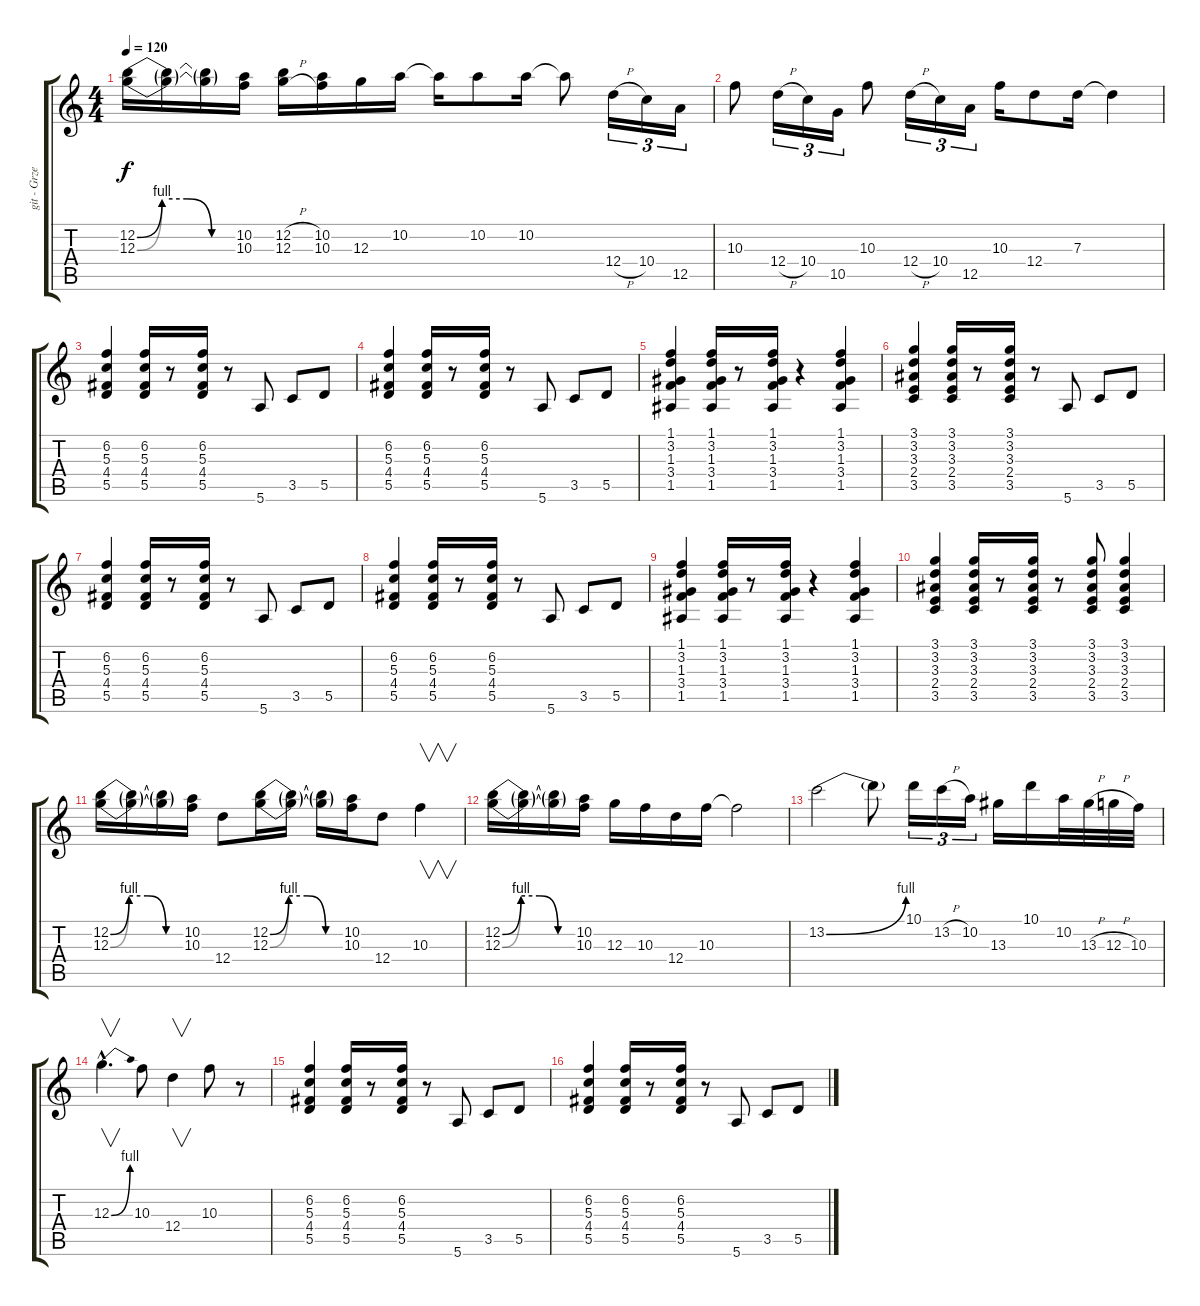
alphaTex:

\track ("git - Grzegorz Skawiński" "git - Grze") {instrument distortionguitar}
\staff {score tabs}
\tuning (E4 B3 G3 D3 A2 E2) {hide}
\ts (4 4)
\tempo 120
\clef g2
\ks c
(12.2{be (custom 0 0 15 4 30 4 45 0 60 0)} 12.3{be (custom 0 0 15 4 30 4 45 0 60 0)}).16{dy f} (12.2{t} 12.3{t}).16 (12.2{t} 12.3{t}).16 (10.2 10.3).16 (12.2{h} 12.3{h}).16 (10.2 10.3).16 12.3.16 10.2.16 10.2{t}.16 10.2.8 10.2.16 10.2{t}.8 12.4{h}.16{tu (3 2)} 10.4.16{tu (3 2)} 12.5.16{tu (3 2)} |
10.3.8 12.4{h}.16{tu (3 2)} 10.4.16{tu (3 2)} 10.5.16{tu (3 2)} 10.3.8 12.4{h}.16{tu (3 2)} 10.4.16{tu (3 2)} 12.5.16{tu (3 2)} 10.3.16 12.4.8 7.3.16 7.3{t}.4 |
(6.2 5.3 4.4 5.5).4 (6.2 5.3 4.4 5.5).16 r.8 (6.2 5.3 4.4 5.5).16 r.8 5.6.8 3.5.8 5.5.8 |
(6.2 5.3 4.4 5.5).4 (6.2 5.3 4.4 5.5).16 r.8 (6.2 5.3 4.4 5.5).16 r.8 5.6.8 3.5.8 5.5.8 |
(1.1 3.2 1.3 3.4 1.5).4 (1.1 3.2 1.3 3.4 1.5).16 r.8 (1.1 3.2 1.3 3.4 1.5).16 r.4 (1.1 3.2 1.3 3.4 1.5).4 |
(3.1 3.2 3.3 2.4 3.5).4 (3.1 3.2 3.3 2.4 3.5).16 r.8 (3.1 3.2 3.3 2.4 3.5).16 r.8 5.6.8 3.5.8 5.5.8 |
(6.2 5.3 4.4 5.5).4 (6.2 5.3 4.4 5.5).16 r.8 (6.2 5.3 4.4 5.5).16 r.8 5.6.8 3.5.8 5.5.8 |
(6.2 5.3 4.4 5.5).4 (6.2 5.3 4.4 5.5).16 r.8 (6.2 5.3 4.4 5.5).16 r.8 5.6.8 3.5.8 5.5.8 |
(1.1 3.2 1.3 3.4 1.5).4 (1.1 3.2 1.3 3.4 1.5).16 r.8 (1.1 3.2 1.3 3.4 1.5).16 r.4 (1.1 3.2 1.3 3.4 1.5).4 |
(3.1 3.2 3.3 2.4 3.5).4 (3.1 3.2 3.3 2.4 3.5).16 r.8 (3.1 3.2 3.3 2.4 3.5).16 r.8 (3.1 3.2 3.3 2.4 3.5).8 (3.1 3.2 3.3 2.4 3.5).4 |
(12.2{be (custom 0 0 15 4 30 4 45 0 60 0)} 12.3{be (custom 0 0 15 4 30 4 45 0 60 0)}).16 (12.2{t} 12.3{t}).16 (12.2{t} 12.3{t}).16 (10.2 10.3).16 12.4.8 (12.2{be (custom 0 0 15 4 30 4 45 0 60 0)} 12.3{be (custom 0 0 15 4 30 4 45 0 60 0)}).16 (12.2{t} 12.3{t}).16 (12.2{t} 12.3{t}).16 (10.2 10.3).16 12.4.8 10.3.4{v} |
(12.2{be (custom 0 0 15 4 30 4 45 0 60 0)} 12.3{be (custom 0 0 15 4 30 4 45 0 60 0)}).16 (12.2{t} 12.3{t}).16 (12.2{t} 12.3{t}).16 (10.2 10.3).16 12.3.16 10.3.16 12.4.16 10.3.16 10.3{t}.2 |
13.2{be (bend 0 0 60 4)}.2 13.2{t}.8 10.1.16{tu (3 2)} 13.2{h}.16{tu (3 2)} 10.2.16{tu (3 2)} 13.3.16 10.1.16 10.2.32 13.3{h}.32 12.3{h}.32 10.3.32 |
12.3{be (bend 0 0 60 4) hac}.4{v d} 10.3.8 12.4.4{v} 10.3.8 r.8 |
(6.2 5.3 4.4 5.5).4 (6.2 5.3 4.4 5.5).16 r.8 (6.2 5.3 4.4 5.5).16 r.8 5.6.8 3.5.8 5.5.8 |
(6.2 5.3 4.4 5.5).4 (6.2 5.3 4.4 5.5).16 r.8 (6.2 5.3 4.4 5.5).16 r.8 5.6.8 3.5.8 5.5.8
